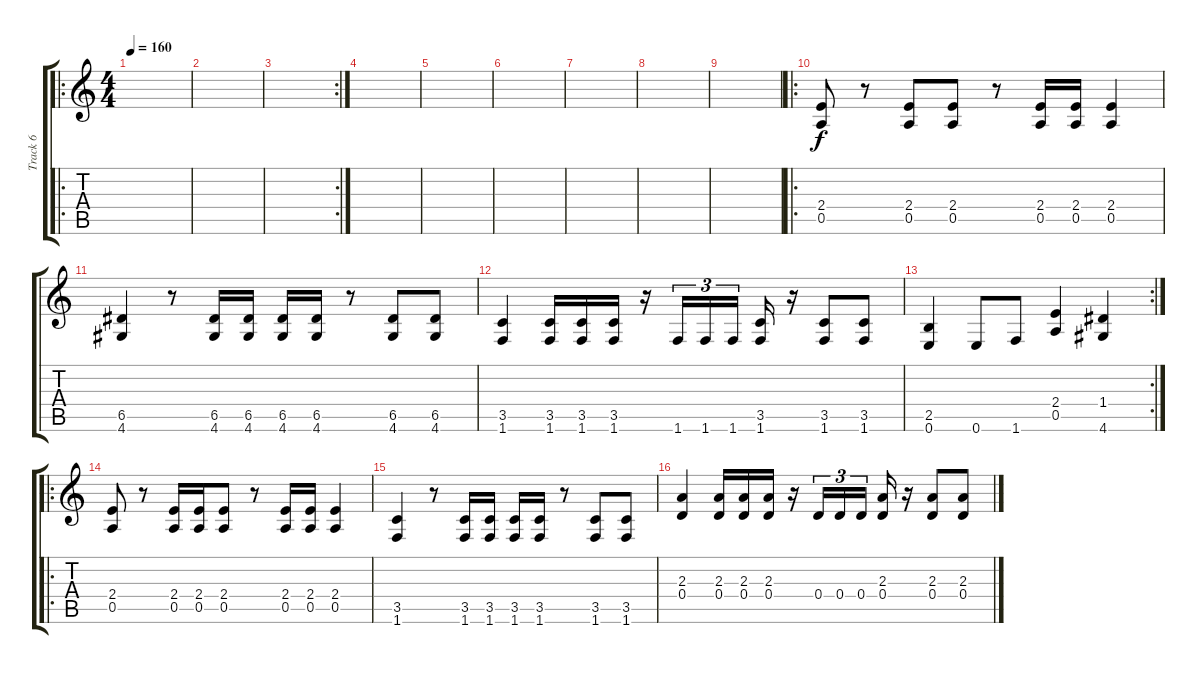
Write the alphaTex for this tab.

\track ("Track 6" "Track 6") {instrument distortionguitar}
\staff {score tabs}
\tuning (E4 B3 G3 D3 A2 E2) {hide}
\ro
\ts (4 4)
\tempo 160
\clef g2
\ks c
|
|
\rc 2
|
|
|
|
|
|
|
\ro
(2.4 0.5).8 r.8 (2.4 0.5).8 (2.4 0.5).8 r.8 (2.4 0.5).16 (2.4 0.5).16 (2.4 0.5).4 |
(6.5 4.6).4 r.8 (6.5 4.6).16 (6.5 4.6).16 (6.5 4.6).16 (6.5 4.6).16 r.8 (6.5 4.6).8 (6.5 4.6).8 |
(3.5 1.6).4 (3.5 1.6).16 (3.5 1.6).16 (3.5 1.6).16 r.16 1.6.16{tu (3 2)} 1.6.16{tu (3 2)} 1.6.16{tu (3 2)} (3.5 1.6).16 r.16 (3.5 1.6).8 (3.5 1.6).8 |
\rc 2
(2.5 0.6).4 0.6.8 1.6.8 (2.4 0.5).4 (1.4 4.6).4 |
\ro
(2.4 0.5).8 r.8 (2.4 0.5).16 (2.4 0.5).16 (2.4 0.5).8 r.8 (2.4 0.5).16 (2.4 0.5).16 (2.4 0.5).4 |
(3.5 1.6).4 r.8 (3.5 1.6).16 (3.5 1.6).16 (3.5 1.6).16 (3.5 1.6).16 r.8 (3.5 1.6).8 (3.5 1.6).8 |
(2.3 0.4).4 (2.3 0.4).16 (2.3 0.4).16 (2.3 0.4).16 r.16 0.4.16{tu (3 2)} 0.4.16{tu (3 2)} 0.4.16{tu (3 2)} (2.3 0.4).16 r.16 (2.3 0.4).8 (2.3 0.4).8
